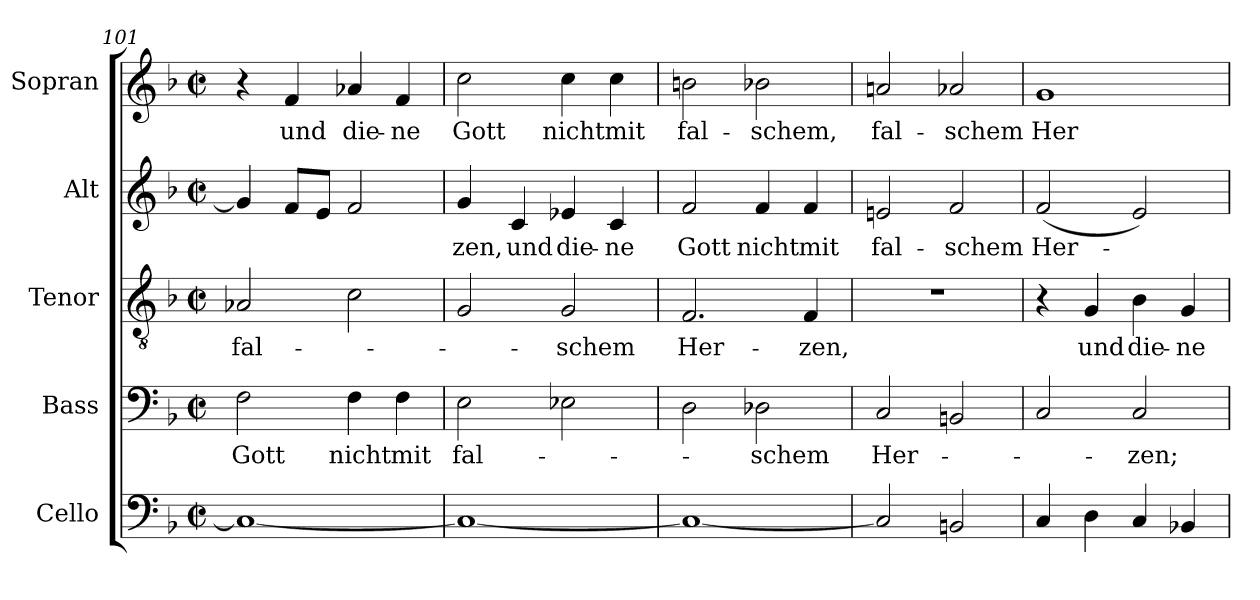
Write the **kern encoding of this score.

**kern	**kern	**text	**kern	**text	**kern	**text	**kern	**text
*part5	*part4	*part4	*part3	*part3	*part2	*part2	*part1	*part1
*staff5	*staff4	*staff4	*staff3	*staff3	*staff2	*staff2	*staff1	*staff1
*I"Cello	*I"Bass	*	*I"Tenor	*	*I"Alt	*	*I"Sopran	*
*	*I'B.	*	*I'T.	*	*I'A.	*	*I'S.	*
*clefF4	*clefF4	*	*clefGv2	*	*clefG2	*	*clefG2	*
*	*	*	*ITrd7c12	*	*	*	*	*
*k[b-]	*k[b-]	*	*k[b-]	*	*k[b-]	*	*k[b-]	*
*F:	*F:	*	*F:	*	*F:	*	*F:	*
*M2/2	*M2/2	*	*M2/2	*	*M2/2	*	*M2/2	*
*met(c|)	*met(c|)	*	*met(c|)	*	*met(c|)	*	*met(c|)	*
=101	=101	=101	=101	=101	=101	=101	=101	=101
!	!	!LO:LY:b:color=#000000	!	!	!	!	!	!
!	!	!	!	!LO:LY:b:color=#000000	!	!	!	!
1Ci_<	2Fi\	Gott	2AA-Xi/	fal-	4gi/]	.	4r	.
!	!	!	!	!	!	!	!	!LO:LY:b:color=#000000
.	.	.	.	.	8fi/L	.	4fi/	und
.	.	.	.	.	8ei/J	.	.	.
!	!	!LO:LY:b:color=#000000	!	!	!	!	!	!
!	!	!	!	!	!	!	!	!LO:LY:b:color=#000000
.	4Fi\	nicht	2Ci\	.	2fi/	.	4a-Xi/	die-
!	!	!LO:LY:b:color=#000000	!	!	!	!	!	!
!	!	!	!	!	!	!	!	!LO:LY:b:color=#000000
.	4Fi\	mit	.	.	.	.	4fi/	-ne
=102	=102	=102	=102	=102	=102	=102	=102	=102
!	!	!LO:LY:b:color=#000000	!	!	!	!	!	!
!	!	!	!	!	!	!LO:LY:b:color=#000000	!	!
!	!	!	!	!	!	!	!	!LO:LY:b:color=#000000
1Ci_<	2Ei\	fal-	2GGi/	.	4gi/	-zen,	2cci\	Gott
!	!	!	!	!	!	!LO:LY:b:color=#000000	!	!
.	.	.	.	.	4ci/	und	.	.
!	!	!	!	!LO:LY:b:color=#000000	!	!	!	!
!	!	!	!	!	!	!LO:LY:b:color=#000000	!	!
!	!	!	!	!	!	!	!	!LO:LY:b:color=#000000
.	2E-Xi\	.	2GGi/	-schem	4e-Xi/	die-	4cci\	nicht
!	!	!	!	!	!	!LO:LY:b:color=#000000	!	!
!	!	!	!	!	!	!	!	!LO:LY:b:color=#000000
.	.	.	.	.	4ci/	-ne	4cci\	mit
=103	=103	=103	=103	=103	=103	=103	=103	=103
!	!	!	!	!LO:LY:b:color=#000000	!	!	!	!
!	!	!	!	!	!	!LO:LY:b:color=#000000	!	!
!	!	!	!	!	!	!	!	!LO:LY:b:color=#000000
1Ci_<	2Di\	.	2.FFi/	Her-	2fi/	Gott	2bni\	fal-
!	!	!LO:LY:b:color=#000000	!	!	!	!	!	!
!	!	!	!	!	!	!LO:LY:b:color=#000000	!	!
!	!	!	!	!	!	!	!	!LO:LY:b:color=#000000
.	2D-Xi\	-schem	.	.	4fi/	nicht	2b-Xi\	-schem,
!	!	!	!	!LO:LY:b:color=#000000	!	!	!	!
!	!	!	!	!	!	!LO:LY:b:color=#000000	!	!
.	.	.	4FFi/	-zen,	4fi/	mit	.	.
!!LO:LB:g=z
=104	=104	=104	=104	=104	=104	=104	=104	=104
!	!	!LO:LY:b:color=#000000	!	!	!	!	!	!
!	!	!	!	!	!	!LO:LY:b:color=#000000	!	!
!	!	!	!	!	!	!	!	!LO:LY:b:color=#000000
2Ci/]	2Ci/	Her-	1r	.	2eni/	fal-	2ani/	fal-
!	!	!	!	!	!	!LO:LY:b:color=#000000	!	!
!	!	!	!	!	!	!	!	!LO:LY:b:color=#000000
2BBni/	2BBni/	.	.	.	2fi/	-schem	2a-Xi/	-schem
=105	=105	=105	=105	=105	=105	=105	=105	=105
!	!	!	!	!	!	!LO:LY:b:color=#000000	!	!
!	!	!	!	!	!	!	!	!LO:LY:b:color=#000000
4Ci/	2Ci/	.	4r	.	(2fi/	Her-	1gi	Her-
!	!	!	!	!LO:LY:b:color=#000000	!	!	!	!
4Di\	.	.	4GGi/	und	.	.	.	.
!	!	!LO:LY:b:color=#000000	!	!	!	!	!	!
!	!	!	!	!LO:LY:b:color=#000000	!	!	!	!
4Ci/	2Ci/	-zen;	4BB-i\	die-	2ei/)	.	.	.
!	!	!	!	!LO:LY:b:color=#000000	!	!	!	!
4BB-Xi/	.	.	4GGi/	-ne	.	.	.	.
=	=	=	=	=	=	=	=	=
*-	*-	*-	*-	*-	*-	*-	*-	*-
